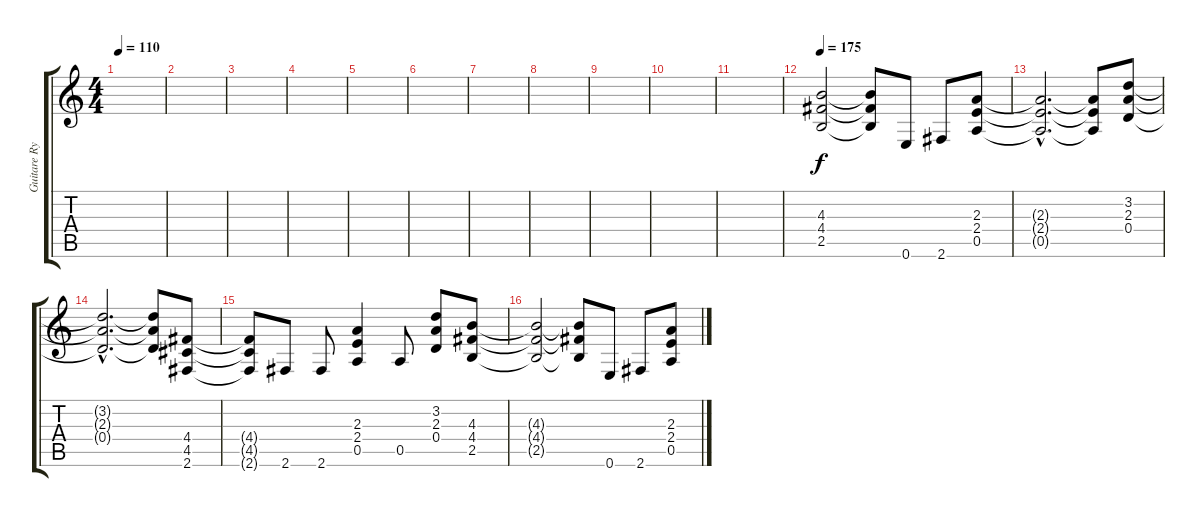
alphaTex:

\track ("Guitare Rythm 2" "Guitare Ry") {instrument overdrivenguitar}
\staff {score tabs}
\tuning (E4 B3 G3 D3 A2 E2) {hide}
\ts (4 4)
\tempo 110
\clef g2
\ks c
|
|
|
|
|
|
|
|
|
|
|
\tempo 175
(4.3 4.4 2.5).2 (4.3{t} 4.4{t} 2.5{t}).8 0.6.8 2.6.8 (2.3 2.4 0.5).8 |
(2.3{hac t} 2.4{hac t} 0.5{hac t}).2{d} (2.3{t} 2.4{t} 0.5{t}).8 (3.2 2.3 0.4).8 |
(3.2{hac t} 2.3{hac t} 0.4{hac t}).2{d} (3.2{t} 2.3{t} 0.4{t}).8 (4.4 4.5 2.6).8 |
(4.4{t} 4.5{t} 2.6{t}).8 2.6.8 2.6.8 (2.3 2.4 0.5).4 0.5.8 (3.2 2.3 0.4).8 (4.3 4.4 2.5).8 |
(4.3{t} 4.4{t} 2.5{t}).2 (4.3{t} 4.4{t} 2.5{t}).8 0.6.8 2.6.8 (2.3 2.4 0.5).8
